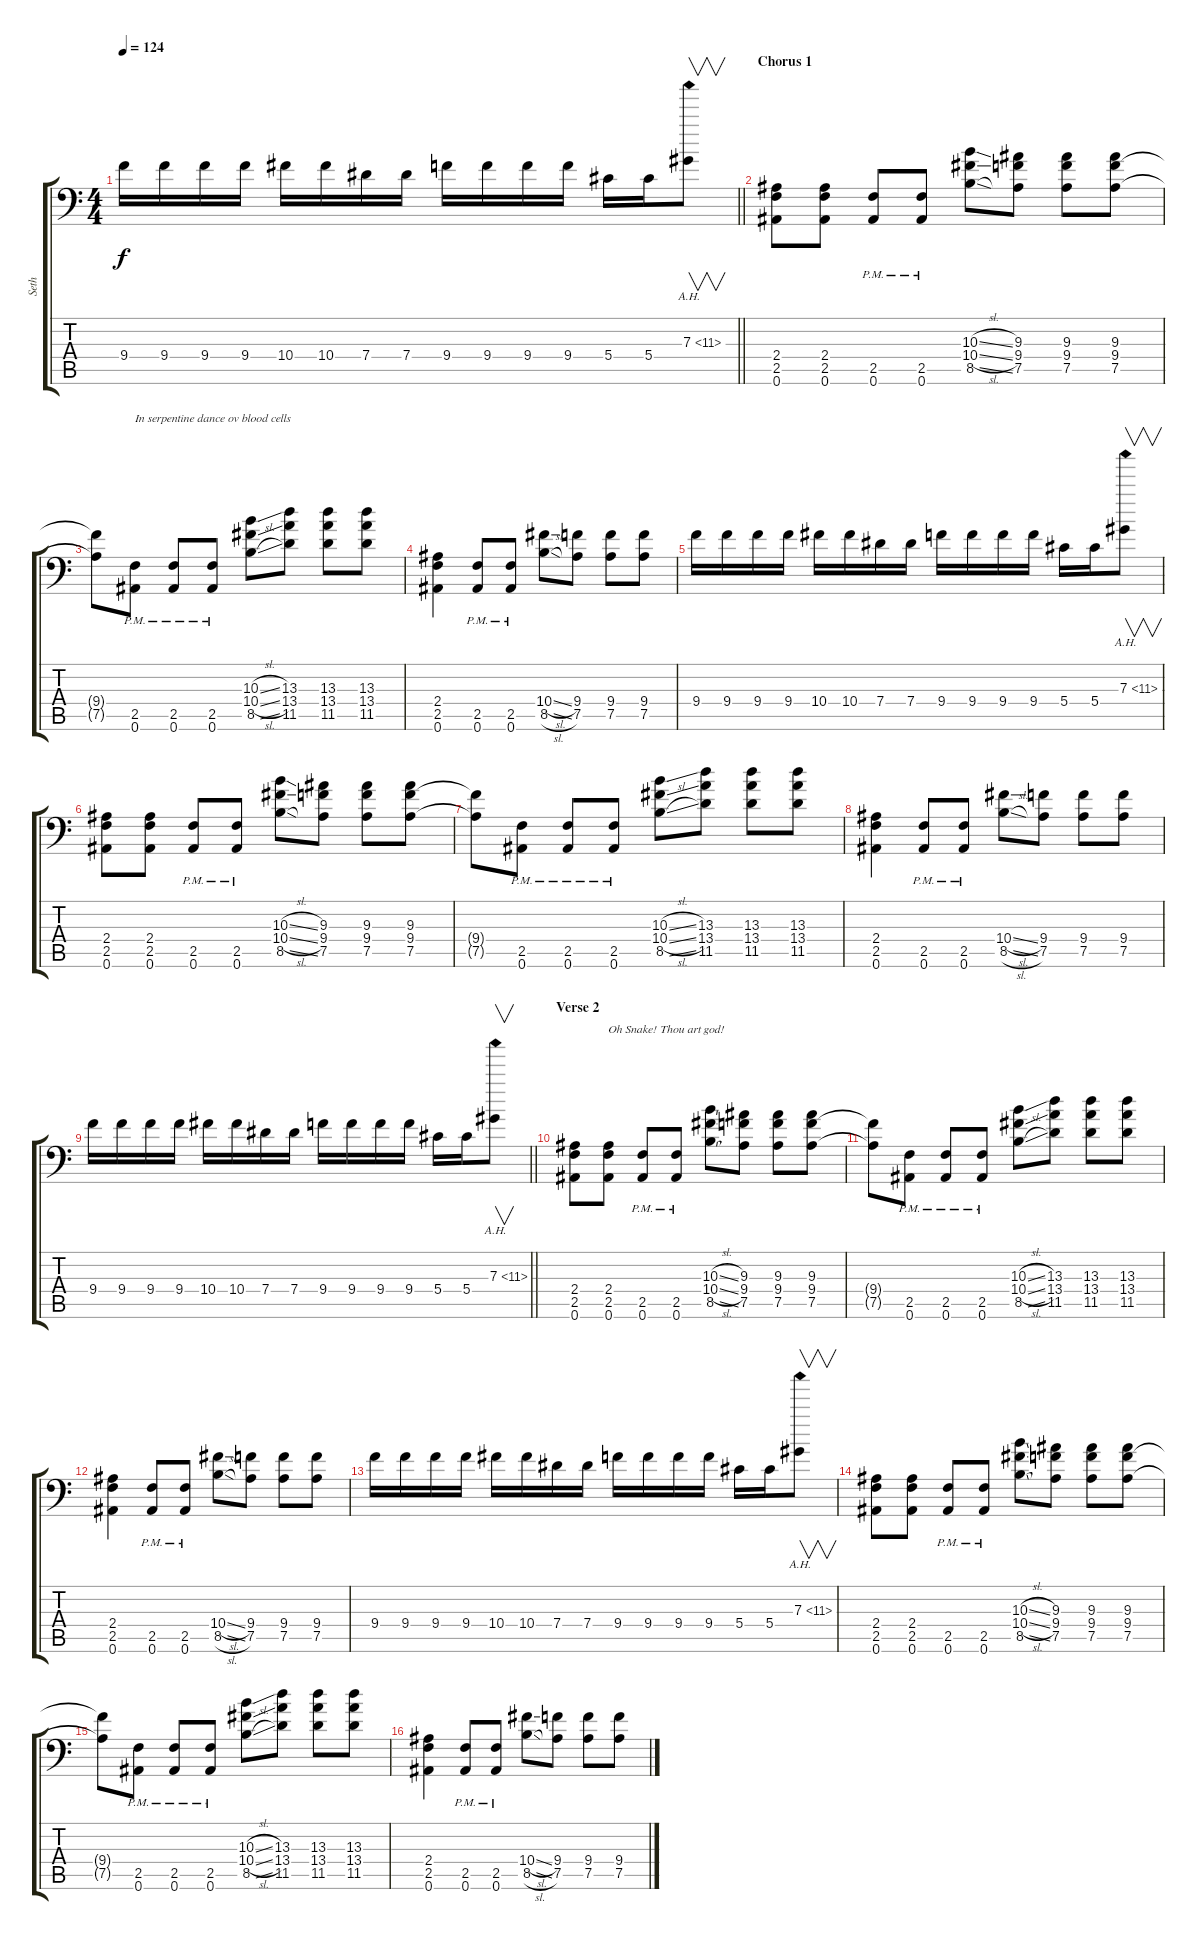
\track ("Seth" "Seth") {instrument distortionguitar}
\staff {score tabs}
\tuning (Bb3 F3 Db3 Ab2 Eb2 Bb1) {hide}
\ts (4 4)
\tempo 124
\clef f4
\barLineRight lightlight
\ks c
9.4.16{dy f} 9.4.16 9.4.16 9.4.16 10.4.16 10.4.16 7.4.16 7.4.16 9.4.16 9.4.16 9.4.16 9.4.16 5.4.16 5.4.16 7.3{ah 4}.8{v} |
\section ("" "Chorus 1")
(2.4 2.5 0.6).8 (2.4 2.5 0.6).8 (2.5{pm} 0.6{pm}).8 (2.5{pm} 0.6{pm}).8 (10.3{sl} 10.4{sl} 8.5{sl}).8 (9.3 9.4 7.5).8 (9.3 9.4 7.5).8 (9.3 9.4 7.5).8 |
(9.4{t} 7.5{t}).8 (2.5{pm} 0.6{pm}).8{txt "In serpentine dance ov blood cells"} (2.5{pm} 0.6{pm}).8 (2.5{pm} 0.6{pm}).8 (10.3{sl} 10.4{sl} 8.5{sl}).8 (13.3 13.4 11.5).8 (13.3 13.4 11.5).8 (13.3 13.4 11.5).8 |
(2.4 2.5 0.6).4 (2.5{pm} 0.6{pm}).8 (2.5{pm} 0.6{pm}).8 (10.4{sl} 8.5{sl}).8 (9.4 7.5).8 (9.4 7.5).8 (9.4 7.5).8 |
9.4.16 9.4.16 9.4.16 9.4.16 10.4.16 10.4.16 7.4.16 7.4.16 9.4.16 9.4.16 9.4.16 9.4.16 5.4.16 5.4.16 7.3{ah 4}.8{v} |
(2.4 2.5 0.6).8 (2.4 2.5 0.6).8 (2.5{pm} 0.6{pm}).8 (2.5{pm} 0.6{pm}).8 (10.3{sl} 10.4{sl} 8.5{sl}).8 (9.3 9.4 7.5).8 (9.3 9.4 7.5).8 (9.3 9.4 7.5).8 |
(9.4{t} 7.5{t}).8 (2.5{pm} 0.6{pm}).8 (2.5{pm} 0.6{pm}).8 (2.5{pm} 0.6{pm}).8 (10.3{sl} 10.4{sl} 8.5{sl}).8 (13.3 13.4 11.5).8 (13.3 13.4 11.5).8 (13.3 13.4 11.5).8 |
(2.4 2.5 0.6).4 (2.5{pm} 0.6{pm}).8 (2.5{pm} 0.6{pm}).8 (10.4{sl} 8.5{sl}).8 (9.4 7.5).8 (9.4 7.5).8 (9.4 7.5).8 |
\barLineRight lightlight
9.4.16 9.4.16 9.4.16 9.4.16 10.4.16 10.4.16 7.4.16 7.4.16 9.4.16 9.4.16 9.4.16 9.4.16 5.4.16 5.4.16 7.3{ah 4}.8{v} |
\section ("" "Verse 2")
(2.4 2.5 0.6).8 (2.4 2.5 0.6).8{txt "Oh Snake! Thou art god!"} (2.5{pm} 0.6{pm}).8 (2.5{pm} 0.6{pm}).8 (10.3{sl} 10.4{sl} 8.5{sl}).8 (9.3 9.4 7.5).8 (9.3 9.4 7.5).8 (9.3 9.4 7.5).8 |
(9.4{t} 7.5{t}).8 (2.5{pm} 0.6{pm}).8 (2.5{pm} 0.6{pm}).8 (2.5{pm} 0.6{pm}).8 (10.3{sl} 10.4{sl} 8.5{sl}).8 (13.3 13.4 11.5).8 (13.3 13.4 11.5).8 (13.3 13.4 11.5).8 |
(2.4 2.5 0.6).4 (2.5{pm} 0.6{pm}).8 (2.5{pm} 0.6{pm}).8 (10.4{sl} 8.5{sl}).8 (9.4 7.5).8 (9.4 7.5).8 (9.4 7.5).8 |
9.4.16 9.4.16 9.4.16 9.4.16 10.4.16 10.4.16 7.4.16 7.4.16 9.4.16 9.4.16 9.4.16 9.4.16 5.4.16 5.4.16 7.3{ah 4}.8{v} |
(2.4 2.5 0.6).8 (2.4 2.5 0.6).8 (2.5{pm} 0.6{pm}).8 (2.5{pm} 0.6{pm}).8 (10.3{sl} 10.4{sl} 8.5{sl}).8 (9.3 9.4 7.5).8 (9.3 9.4 7.5).8 (9.3 9.4 7.5).8 |
(9.4{t} 7.5{t}).8 (2.5{pm} 0.6{pm}).8 (2.5{pm} 0.6{pm}).8 (2.5{pm} 0.6{pm}).8 (10.3{sl} 10.4{sl} 8.5{sl}).8 (13.3 13.4 11.5).8 (13.3 13.4 11.5).8 (13.3 13.4 11.5).8 |
(2.4 2.5 0.6).4 (2.5{pm} 0.6{pm}).8 (2.5{pm} 0.6{pm}).8 (10.4{sl} 8.5{sl}).8 (9.4 7.5).8 (9.4 7.5).8 (9.4 7.5).8
